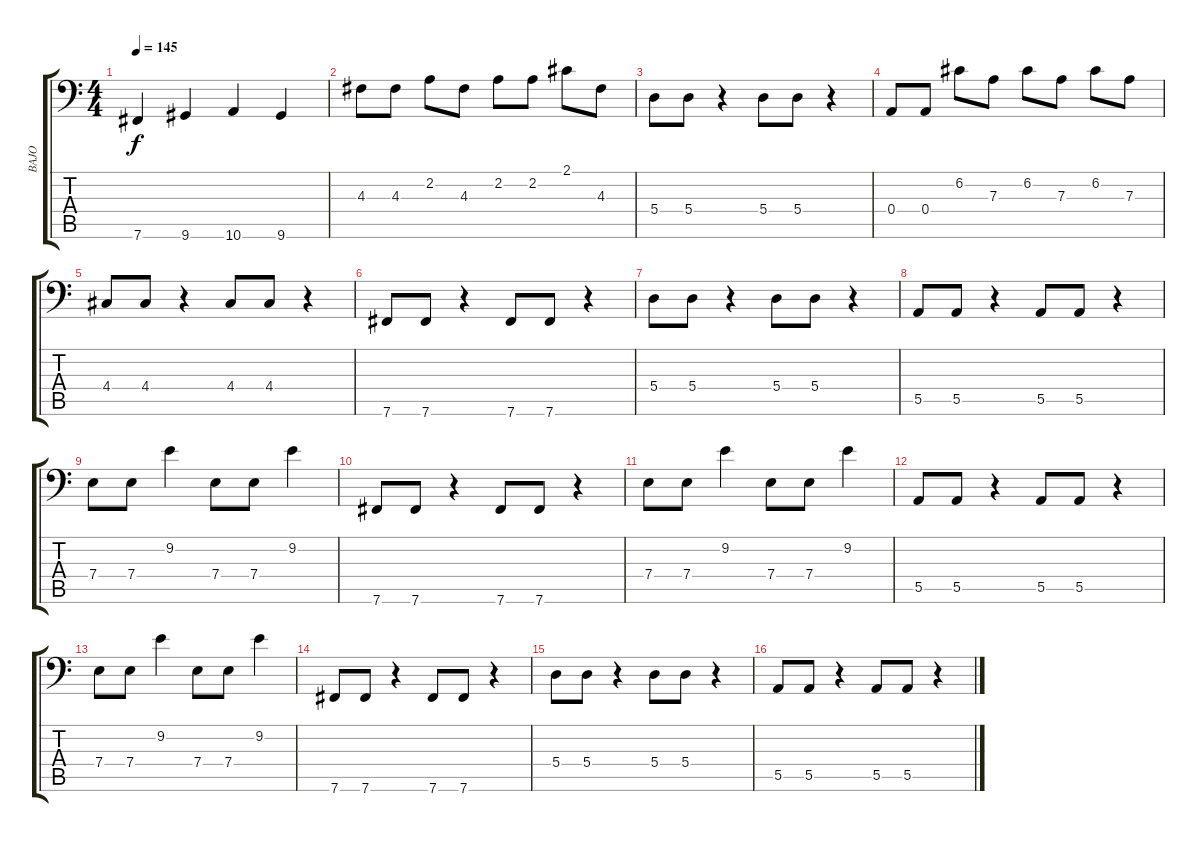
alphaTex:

\track ("BAJO" "BAJO") {instrument electricbasspick}
\staff {score tabs}
\tuning (B2 G2 D2 A1 E1 B0) {hide}
\ts (4 4)
\tempo 145
\clef f4
\ks c
7.6.4{dy f} 9.6.4 10.6.4 9.6.4 |
4.3.8 4.3.8 2.2.8 4.3.8 2.2.8 2.2.8 2.1.8 4.3.8 |
5.4.8 5.4.8 r.4 5.4.8 5.4.8 r.4 |
0.4.8 0.4.8 6.2.8 7.3.8 6.2.8 7.3.8 6.2.8 7.3.8 |
4.4.8 4.4.8 r.4 4.4.8 4.4.8 r.4 |
7.6.8 7.6.8 r.4 7.6.8 7.6.8 r.4 |
5.4.8 5.4.8 r.4 5.4.8 5.4.8 r.4 |
5.5.8 5.5.8 r.4 5.5.8 5.5.8 r.4 |
7.4.8 7.4.8 9.2.4 7.4.8 7.4.8 9.2.4 |
7.6.8 7.6.8 r.4 7.6.8 7.6.8 r.4 |
7.4.8 7.4.8 9.2.4 7.4.8 7.4.8 9.2.4 |
5.5.8 5.5.8 r.4 5.5.8 5.5.8 r.4 |
7.4.8 7.4.8 9.2.4 7.4.8 7.4.8 9.2.4 |
7.6.8 7.6.8 r.4 7.6.8 7.6.8 r.4 |
5.4.8 5.4.8 r.4 5.4.8 5.4.8 r.4 |
5.5.8 5.5.8 r.4 5.5.8 5.5.8 r.4
